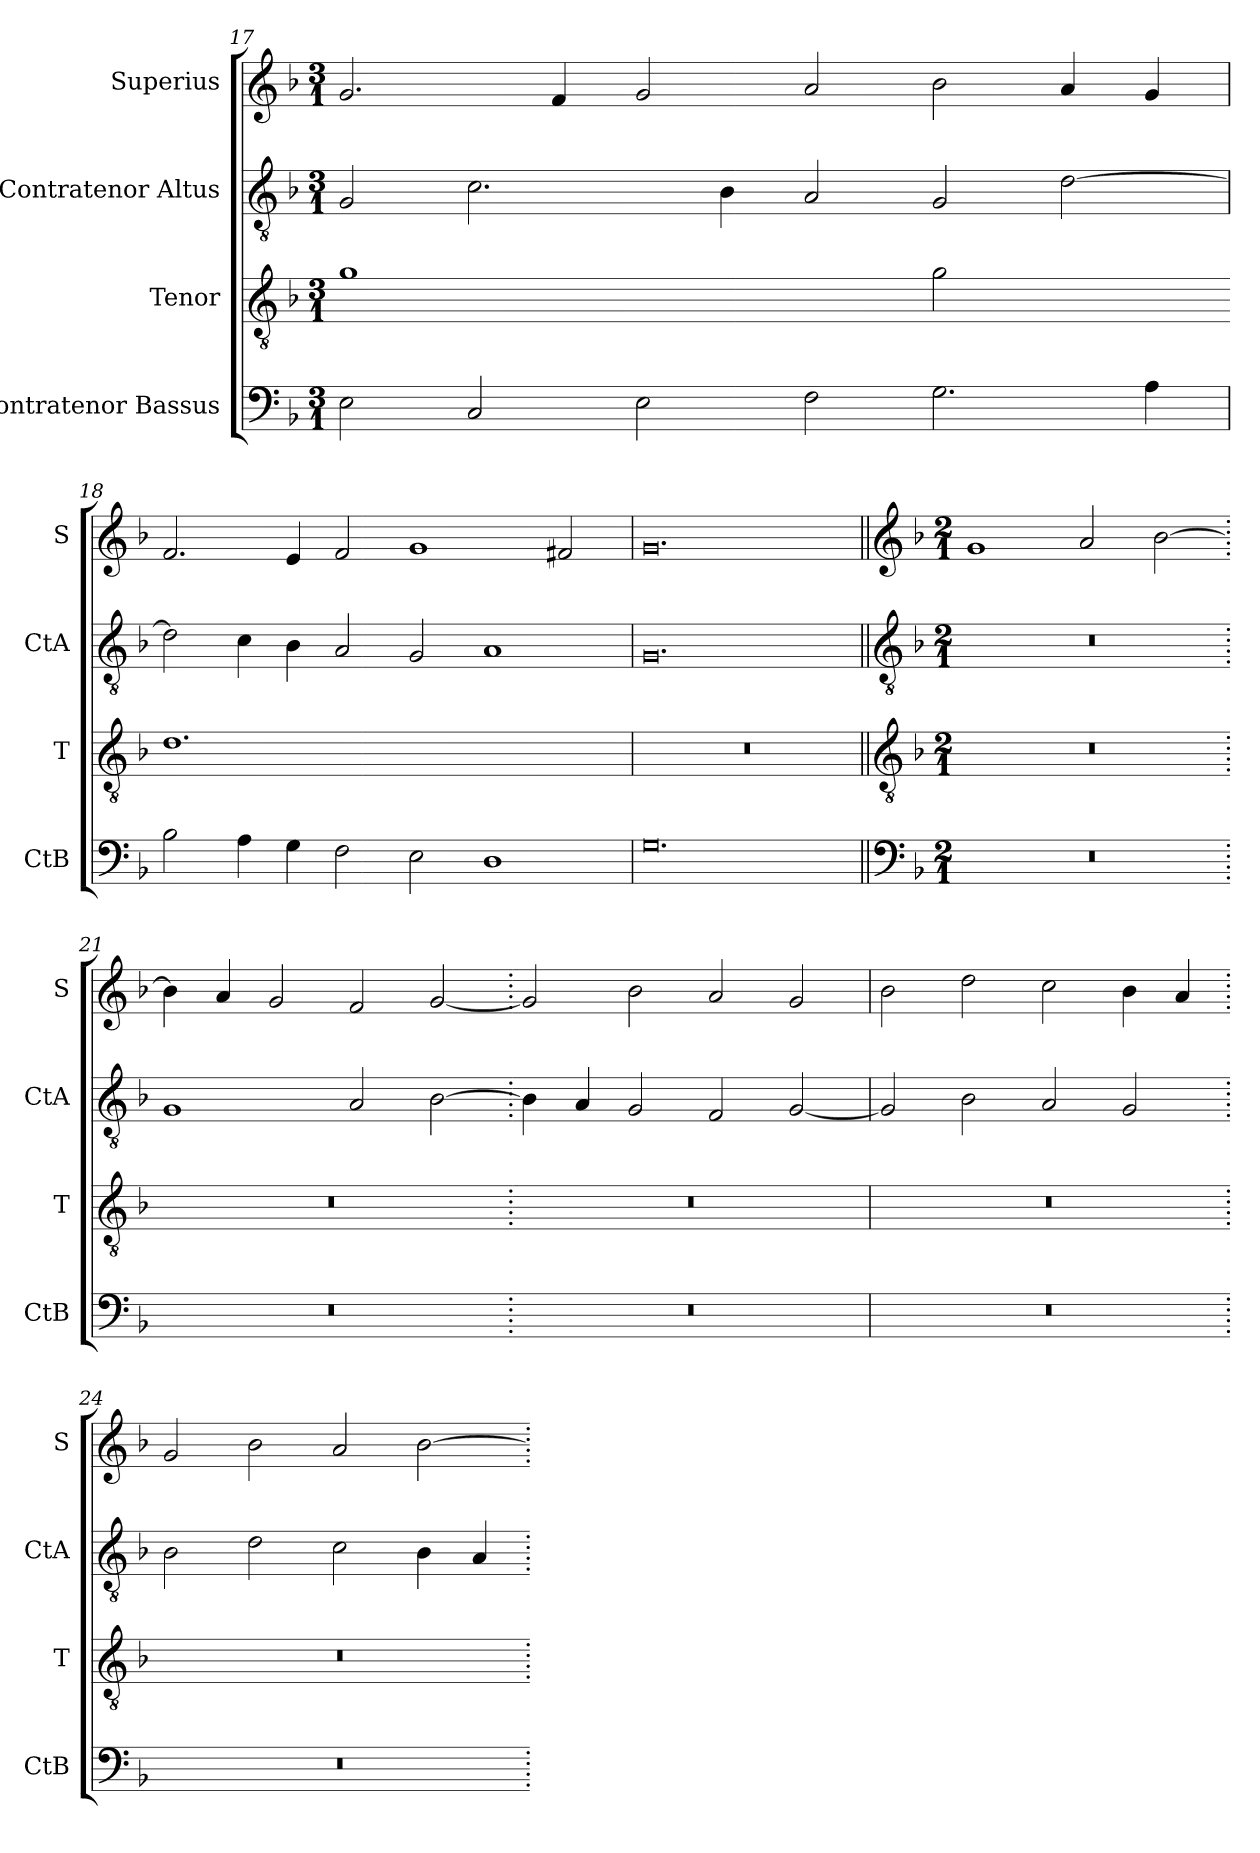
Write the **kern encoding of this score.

**kern	**kern	**kern	**kern
*part4	*part3	*part2	*part1
*staff4	*staff3	*staff2	*staff1
*I"Contratenor Bassus	*I"Tenor	*I"Contratenor   Altus	*I"Superius
*I'CtB	*I'T	*I'CtA	*I'S
*clefF4	*clefGv2	*clefGv2	*clefG2
*k[b-]	*k[b-]	*k[b-]	*k[b-]
*M3/1	*M3/1	*M3/1	*M3/1
=17	=17	=17	=17
!	!LO:N:vis=1	!	!
2E\	0g	2G/	2.g/
2C/	.	2.c\	.
.	.	.	4f/
2E\	.	.	2g/
.	.	4B-\	.
2F\	.	2A/	2a/
!	!LO:N:vis=2	!	!
2.G\	1g	2G/	2b-\
.	.	[2d\	4a/
4A\	.	.	4g/
=18	=18-	=18	=18
!	!LO:N:vis=1.	!	!
2B-\	0.d	2d\]	2.f/
4A\	.	4c\	.
4G\	.	4B-\	4e/
2F\	.	2A/	2f/
2E\	.	2G/	1g
1D	.	1A	.
.	.	.	2f#X/
=19	=19	=19	=19
!	!LO:N:vis=1.	!	!
0.G	0.r	0.G	0.g
!!LO:LB:g=z
=20||	=20||	=20||	=20||
*clefF4	*clefGv2	*clefGv2	*clefG2
*k[b-]	*k[b-]	*k[b-]	*k[b-]
*M2/1	*M2/1	*M2/1	*M2/1
0r	0r	0r	1g
.	.	.	2a/
.	.	.	[2b-\
=21.	=21.	=21.	=21.
0r	0r	1G	4b-\]
.	.	.	4a/
.	.	.	2g/
.	.	2A/	2f/
.	.	[2B-\	[2g/
=22.	=22.	=22.	=22.
0r	0r	4B-\]	2g/]
.	.	4A/	.
.	.	2G/	2b-\
.	.	2F/	2a/
.	.	[2G/	2g/
=23	=23	=23	=23
0r	0r	2G/]	2b-\
.	.	2B-\	2dd\
.	.	2A/	2cc\
.	.	2G/	4b-\
.	.	.	4a/
=24.	=24.	=24.	=24.
0r	0r	2B-\	2g/
.	.	2d\	2b-\
.	.	2c\	2a/
.	.	4B-\	[2b-\
.	.	4A/	.
=.	=.	=.	=.
*-	*-	*-	*-
